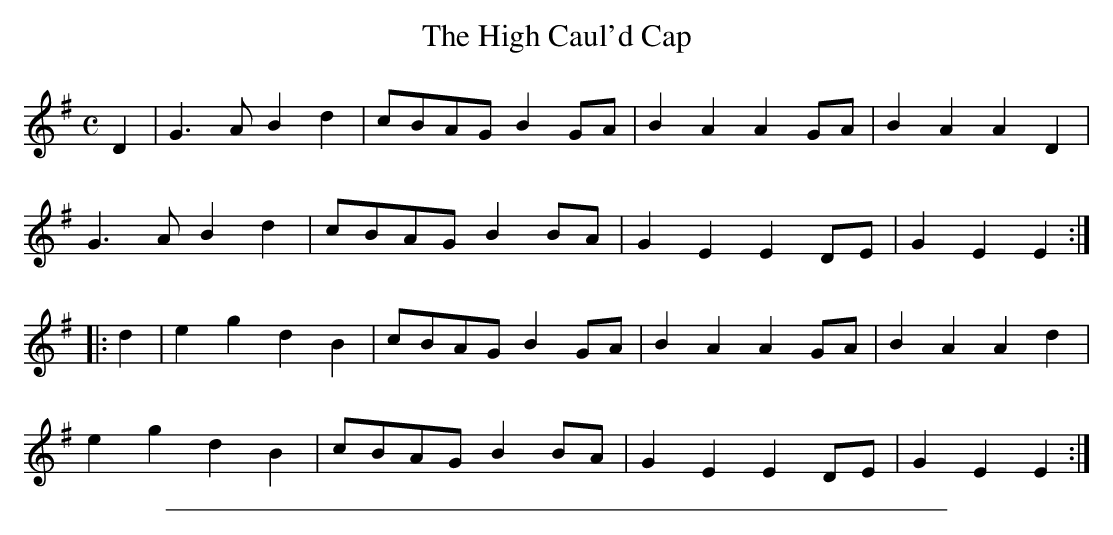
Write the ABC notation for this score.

X:1
T: High Caul'd Cap, The
L:1/8
M:C
K:G
D2|G3A B2d2|cBAG B2GA|B2A2A2 GA|B2A2A2D2|
 G3A B2d2|cBAG B2BA|G2E2E2 DE|G2E2E2:|
|:d2|e2g2d2B2|cBAG B2GA|B2A2A2 GA|B2A2A2d2|
 e2g2d2B2|cBAG B2BA|G2E2E2 DE|G2E2E2:|
